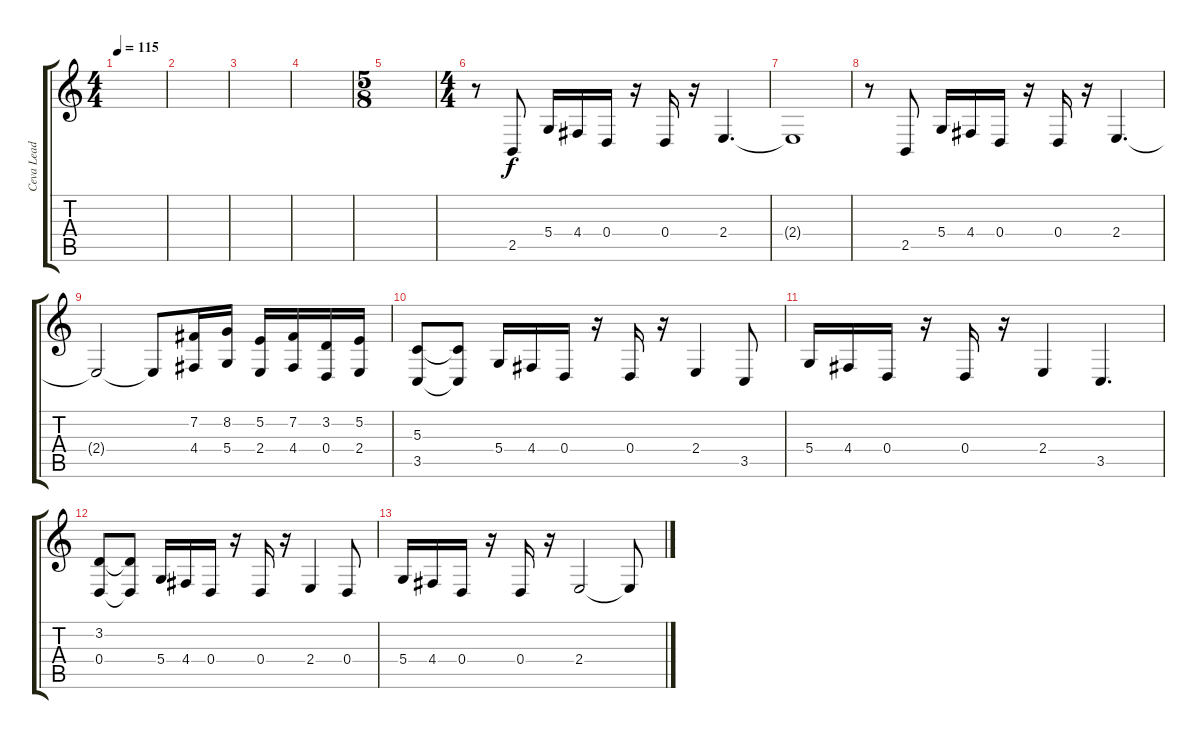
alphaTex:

\track ("Ceva Lead cu Bas" "Ceva Lead ") {instrument lead8bassandlead}
\staff {score tabs}
\tuning (E4 B3 G3 D3 A2 E2) {hide}
\ts (4 4)
\tempo 115
\clef g2
\ks c
|
|
|
|
\ts (5 8)
|
\ts (4 4)
r.8 2.5.8 5.4.16 4.4.16 0.4.16 r.16 0.4.16 r.16 2.4.4{d} |
2.4{t}.1 |
r.8 2.5.8 5.4.16 4.4.16 0.4.16 r.16 0.4.16 r.16 2.4.4{d} |
2.4{t}.2 2.4{t}.8 (7.2 4.4).16{instrument tremolostrings} (8.2 5.4).16 (5.2 2.4).16 (7.2 4.4).16 (3.2 0.4).16 (5.2 2.4).16 |
(5.3 3.5).8 (5.3{t} 3.5{t}).8 5.4.16 4.4.16 0.4.16 r.16 0.4.16 r.16 2.4.4 3.5.8 |
5.4.16 4.4.16 0.4.16 r.16 0.4.16 r.16 2.4.4 3.5.4{d} |
(3.2 0.4).8 (3.2{t} 0.4{t}).8 5.4.16 4.4.16 0.4.16 r.16 0.4.16 r.16 2.4.4 0.4.8 |
5.4.16 4.4.16 0.4.16 r.16 0.4.16 r.16 2.4.2 2.4{t}.8
